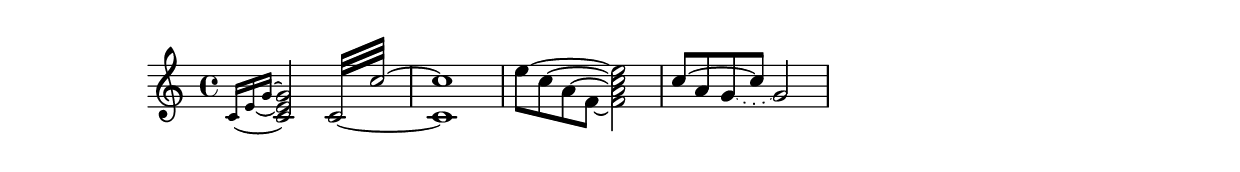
%% DO NOT EDIT this file manually; it is automatically
%% generated from LSR http://lsr.dsi.unimi.it
%% Make any changes in LSR itself, or in Documentation/snippets/new/ ,
%% and then run scripts/auxiliar/makelsr.py
%%
%% This file is in the public domain.
\version "2.14.0"

\header {
  lsrtags = "rhythms"

%% Translation of GIT committish: 615cbf212fdaf0b220b3330da417d0c3602494f2
 doctitlees = "Uso de ligaduras en los arpegios"
 texidoces = "
En ocasiones se usan ligaduras de unión para escribir los arpegios.
En este caso, las dos notas ligadas no tienen que ser consecutivas.
Esto se puede conseguir estableciendo la propiedad
@code{tieWaitForNote} al valor @code{#t}.  La misma funcionalidad
es de utilidad, por ejemplo, para ligar un trémolo a un acorde, pero
en principio también se puede usar para notas normales consecutivas.

"


%% Translation of GIT committish: 0a868be38a775ecb1ef935b079000cebbc64de40
 texidocde = "
 Überbindungen werden teilweise benutzt, um Arpeggios zu notieren.  In
 diesem Fall stehen die übergebundenen Noten nicht unbedingt hintereinander.
Das Verhalten kann erreicht werden, indem die @code{tieWaitForNote}-Eigenschaft
auf @code{#t} gesetzt wird.  Diese Funktion ist auch sinnvoll, um etwa
ein Tremolo mit einem Akkord zu überbinden, kann aber prinzipiell auch
für normale Überbindungen eingesetzt werden
"
  doctitlede = "Überbindungen für Arpeggio benutzen"



%% Translation of GIT committish: 4da4307e396243a5a3bc33a0c2753acac92cb685
  texidocfr = "
Les liaisons de tenue servent parfois à rendre un accord arpégé. Dans
ce cas, les notes liées ne sont pas toutes consécutives. Il faut alors
assigner à la propriété @code{tieWaitForNote} la valeur @code{#t}
(@emph{true} pour @qq{vrai}).  Cette même méthode peut servir, par
exemple, à lier un trémolo à un accord.
"
  doctitlefr = "Liaison de tenue et arpège"

  texidoc = "
Ties are sometimes used to write out arpeggios.  In this case, two tied
notes need not be consecutive.  This can be achieved by setting the
@code{tieWaitForNote} property to @code{#t}.  The same feature is also
useful, for example, to tie a tremolo to a chord, but in principle, it
can also be used for ordinary consecutive notes.

"
  doctitle = "Using ties with arpeggios"
} % begin verbatim

\relative c' {
  \set tieWaitForNote = ##t
  \grace { c16[ ~ e ~ g] ~ } <c, e g>2
  \repeat tremolo 8 { c32 ~ c' ~ } <c c,>1
  e8 ~ c ~ a ~ f ~ <e' c a f>2
  \tieUp
  c8 ~ a
  \tieDown
  \tieDotted
  g8 ~ c g2
}

